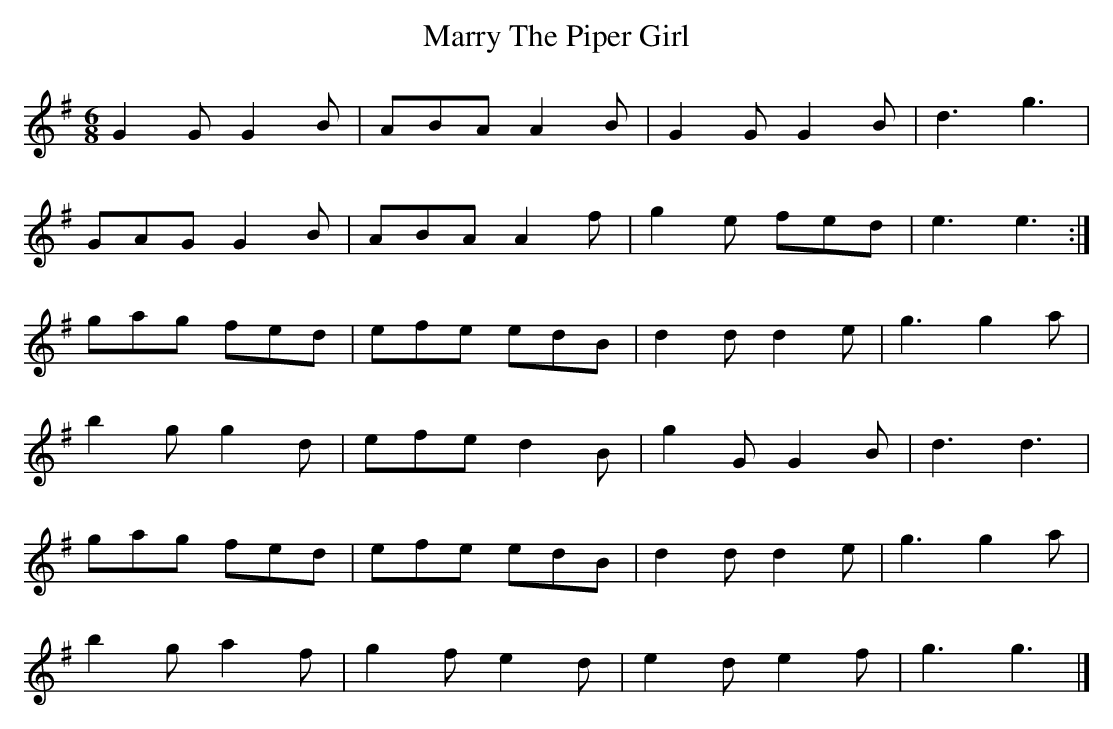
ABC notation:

X:1
T: Marry The Piper Girl
M:6/8
L:1/8
K:G
G2 G G2 B | ABA  A2 B | G2 G G2 B | d3 g3   |
GAG  G2 B | ABA  A2 f | g2 e fed  | e3 e3  :|
gag  fed  | efe  edB  | d2 d d2 e | g3 g2 a |
b2 g g2 d | efe  d2 B | g2 G G2 B | d3 d3   |
gag  fed  | efe  edB  | d2 d d2 e | g3 g2 a |
b2 g a2 f | g2 f e2 d | e2 d e2 f | g3 g3   |]
